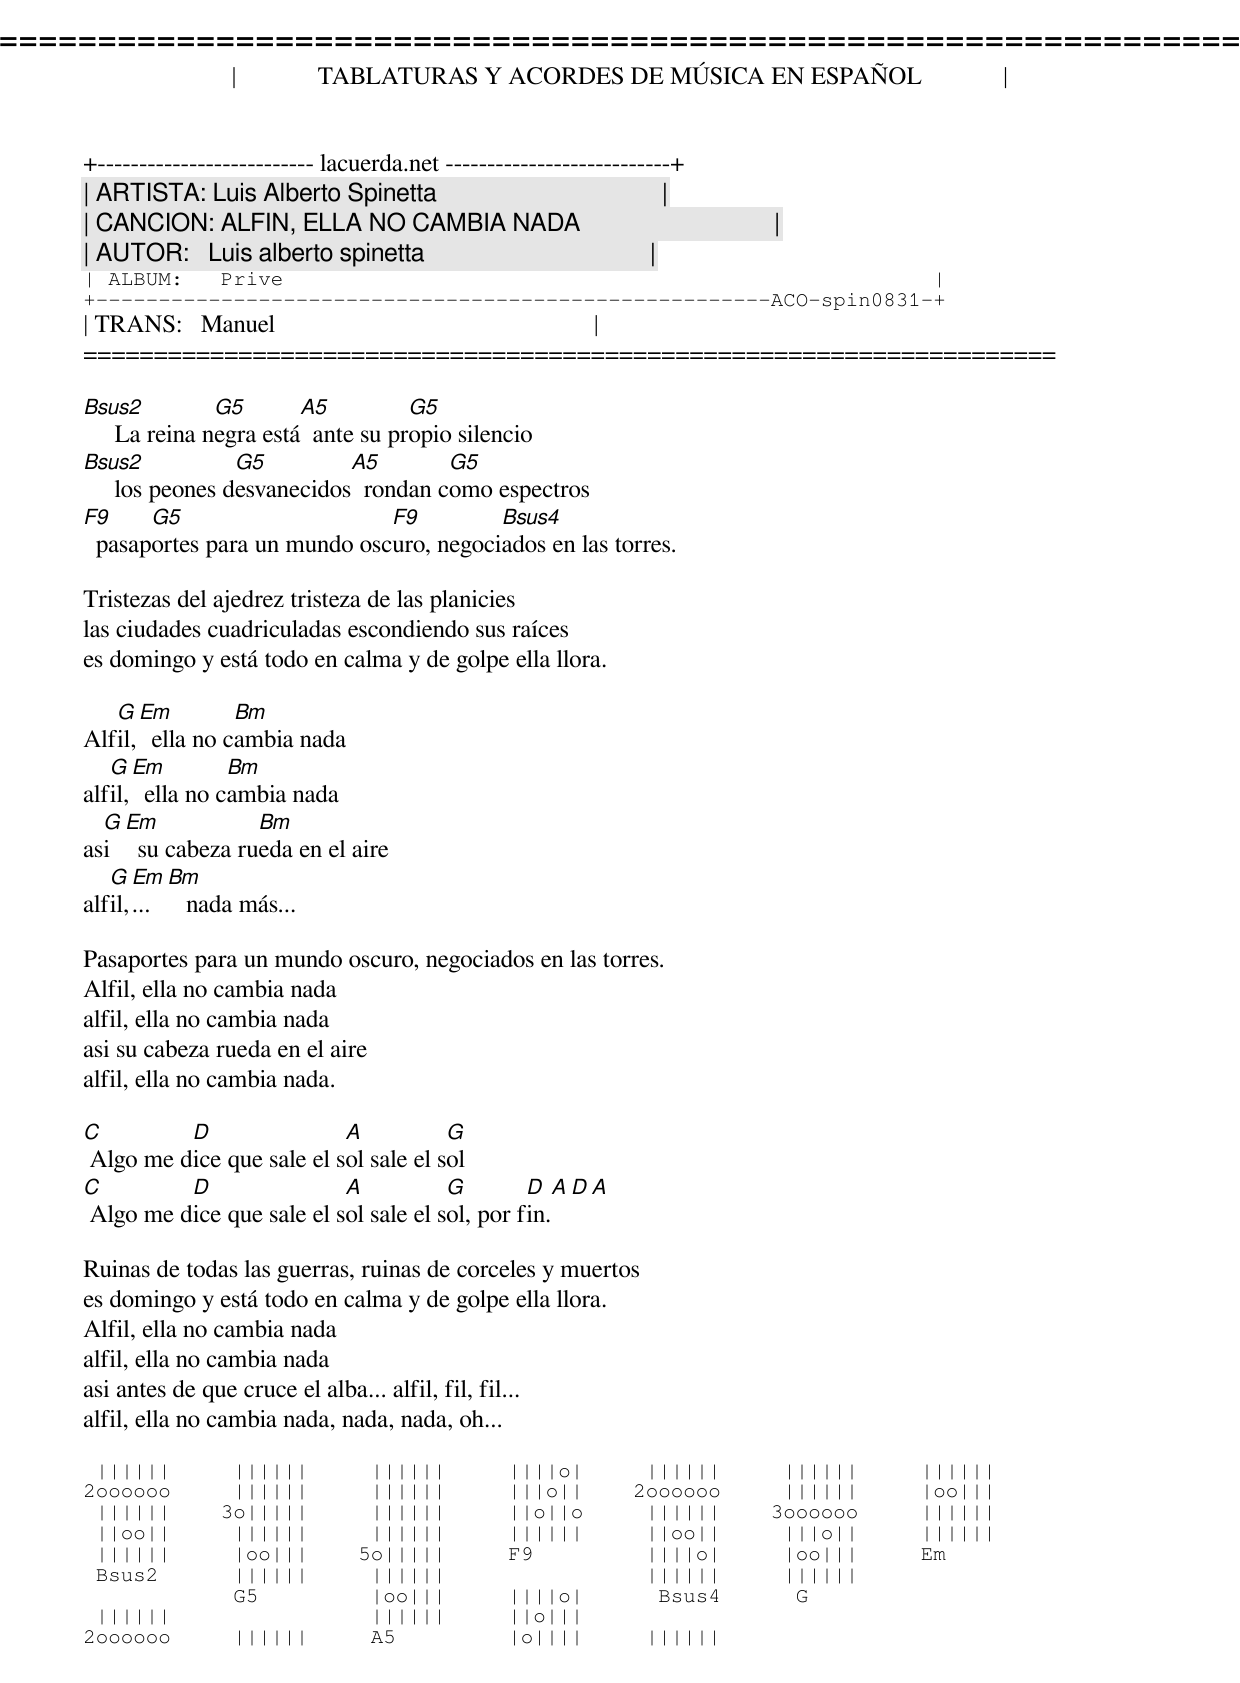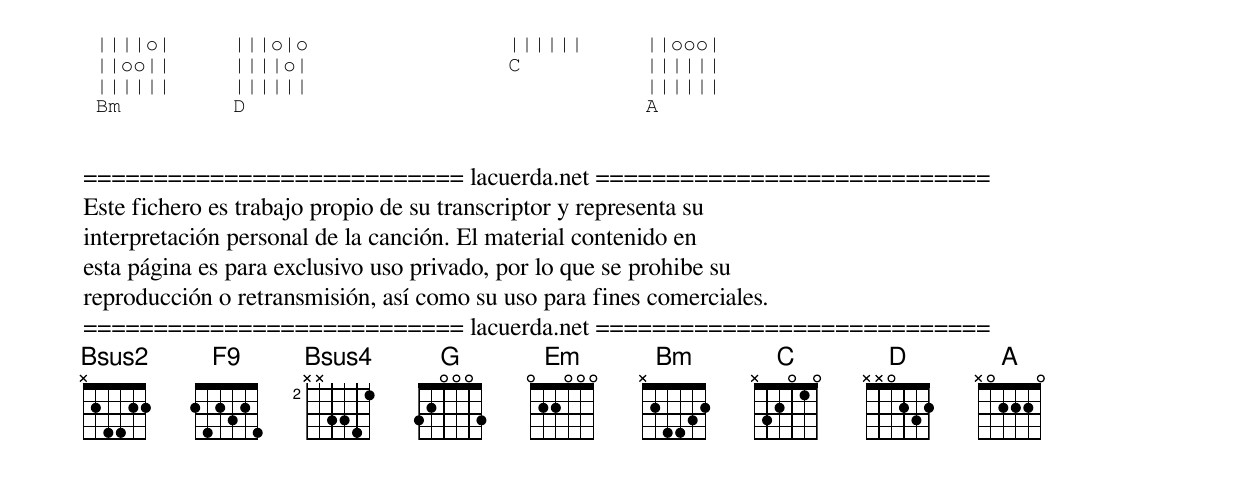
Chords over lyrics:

=====================================================================
|             TABLATURAS Y ACORDES DE MÚSICA EN ESPAÑOL             |
+-------------------------- lacuerda.net ---------------------------+
| ARTISTA: Luis Alberto Spinetta                                    |
| CANCION: ALFIN, ELLA NO CAMBIA NADA                               |
| AUTOR:   Luis alberto spinetta                                    |
| ALBUM:   Prive                                                    |
+------------------------------------------------------ACO-spin0831-+
| TRANS:   Manuel                                                   |
=====================================================================

Bsus2          G5       A5          G5
     La reina negra está  ante su propio silencio
Bsus2            G5         A5        G5
     los peones desvanecidos  rondan como espectros
F9     G5                     F9         Bsus4
  pasaportes para un mundo oscuro, negociados en las torres.

Tristezas del ajedrez tristeza de las planicies
las ciudades cuadriculadas escondiendo sus raíces
es domingo y está todo en calma y de golpe ella llora.

   G  Em         Bm
Alfil,  ella no cambia nada
   G  Em         Bm
alfil,  ella no cambia nada
  G Em            Bm
asi   su cabeza rueda en el aire
   G  Em Bm
alfil,...   nada más...

Pasaportes para un mundo oscuro, negociados en las torres.
Alfil, ella no cambia nada
alfil, ella no cambia nada
asi su cabeza rueda en el aire
alfil, ella no cambia nada.

C         D                A           G
 Algo me dice que sale el sol sale el sol
C         D                A           G        D  A  D  A
 Algo me dice que sale el sol sale el sol, por fin.

Ruinas de todas las guerras, ruinas de corceles y muertos
es domingo y está todo en calma y de golpe ella llora.
Alfil, ella no cambia nada
alfil, ella no cambia nada
asi antes de que cruce el alba... alfil, fil, fil...
alfil, ella no cambia nada, nada, nada, oh...

 ||||||     ||||||     ||||||     ||||o|     ||||||     ||||||     ||||||
2oooooo     ||||||     ||||||     |||o||    2oooooo     ||||||     |oo|||
 ||||||    3o|||||     ||||||     ||o||o     ||||||    3oooooo     ||||||
 ||oo||     ||||||     ||||||     ||||||     ||oo||     |||o||     ||||||
 ||||||     |oo|||    5o|||||     F9         ||||o|     |oo|||     Em
 Bsus2      ||||||     ||||||                ||||||     ||||||
            G5         |oo|||     ||||o|      Bsus4      G
 ||||||                ||||||     ||o|||
2oooooo     ||||||     A5         |o||||     ||||||
 ||||o|     |||o|o                ||||||     ||ooo|
 ||oo||     ||||o|                C          ||||||
 ||||||     ||||||                           ||||||
 Bm         D                                A


=========================== lacuerda.net ============================
Este fichero es trabajo propio de su transcriptor y representa su
interpretación personal de la canción. El material contenido en
esta página es para exclusivo uso privado, por lo que se prohibe su
reproducción o retransmisión, así como su uso para fines comerciales.
=========================== lacuerda.net ============================
